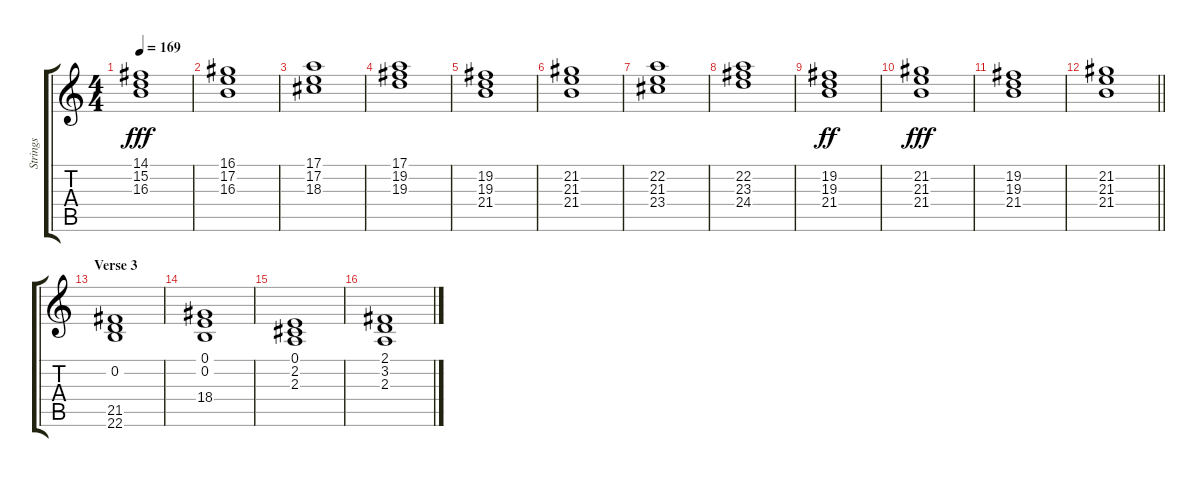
\track ("Strings  " "Strings  ") {instrument stringensemble2}
\staff {score tabs}
\tuning (E4 B3 G3 D3 A2 E2) {hide}
\ts (4 4)
\tempo 169
\clef g2
\ks c
(14.1 15.2 16.3).1{dy fff volume 7} |
(16.1 17.2 16.3).1 |
(17.1 17.2 18.3).1 |
(17.1 19.2 19.3).1 |
(19.2 19.3 21.4).1 |
(21.2 21.3 21.4).1 |
(22.2 21.3 23.4).1 |
(22.2 23.3 24.4).1 |
(19.2 19.3 21.4).1{dy ff} |
(21.2 21.3 21.4).1{dy fff} |
(19.2 19.3 21.4).1 |
\barLineRight lightlight
(21.2 21.3 21.4).1 |
\section ("" "Verse 3")
(0.2 21.5 22.6).1{volume 6} |
(0.1 0.2 18.4).1 |
(0.1 2.2 2.3).1 |
(2.1 3.2 2.3).1
